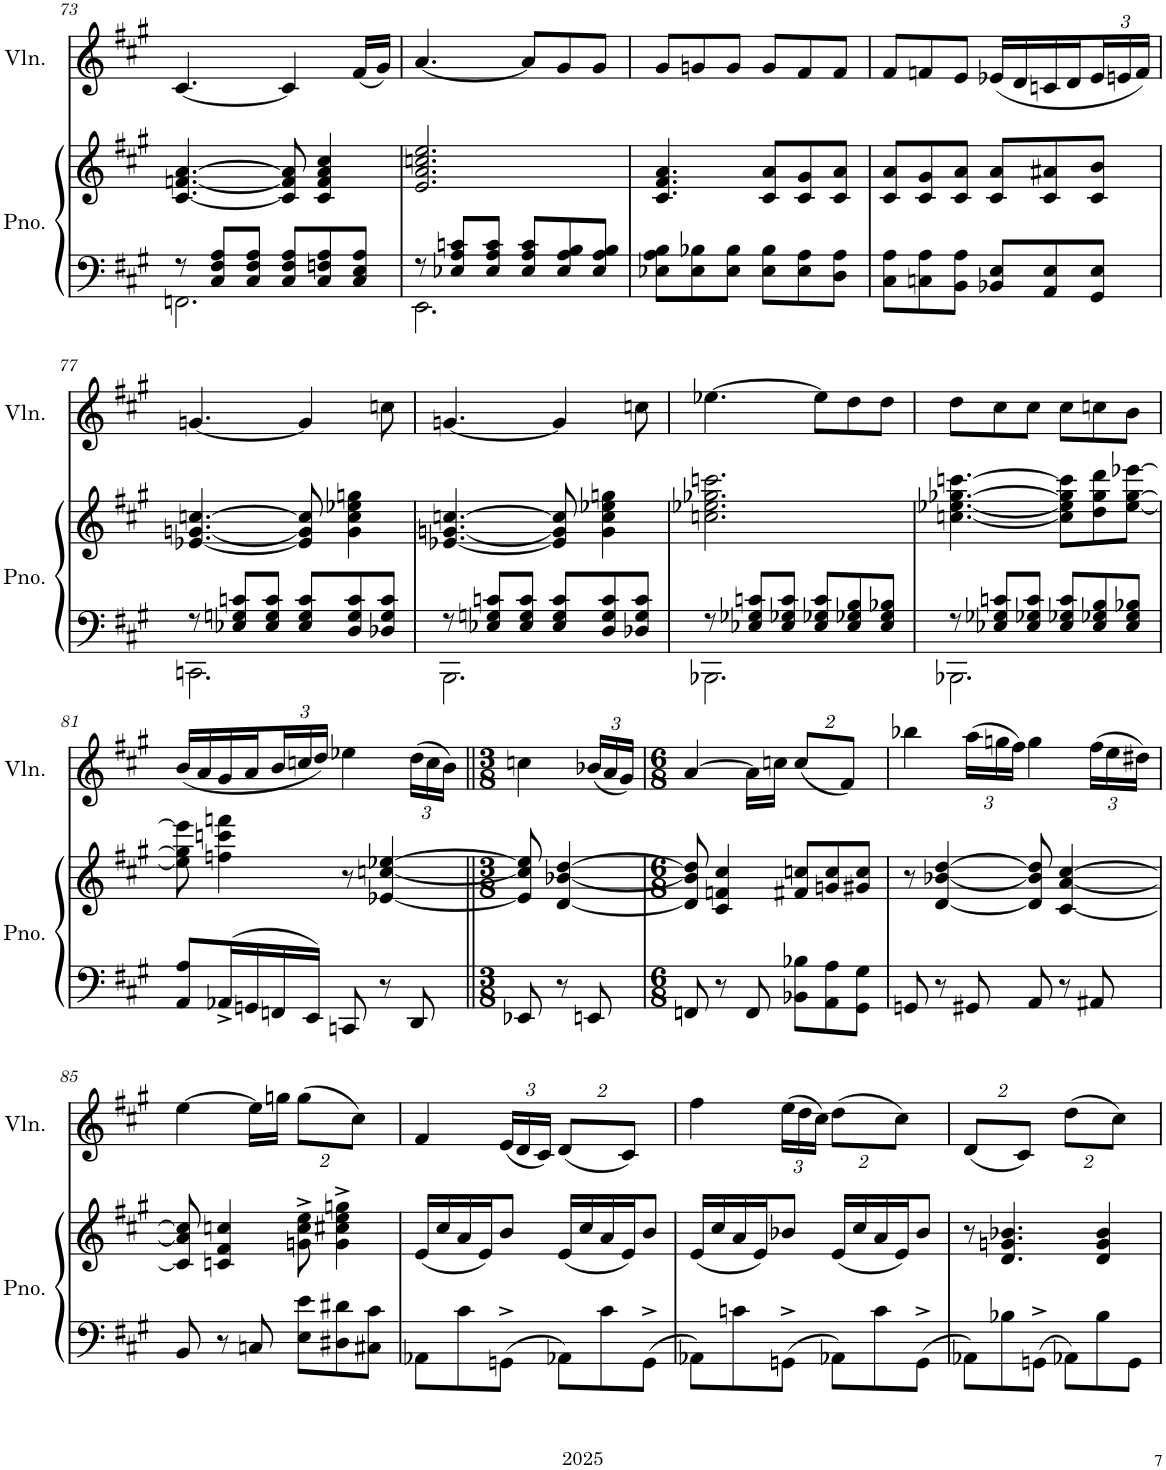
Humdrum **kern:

**kern	**kern	**kern
*part2	*part2	*part1
*staff3	*staff2	*staff1
*I"Piano	*	*I"Violin
*I'Pno.	*	*I'Vln.
!!LO:PB:g=z
*clefF4	*clefG2	*clefG2
*k[f#c#g#]	*k[f#c#g#]	*k[f#c#g#]
*M6/8	*M6/8	*M6/8
=73	=73	=73
*^	*	*
8r	2.FFn\	[4.c#/ [4.fn/ [4.a/	[4.c#/
8C#/ 8F#/ 8A/L	.	.	.
8C#/ 8F#/ 8A/J	.	.	.
8C#/ 8F#/ 8A/L	.	8c#/] 8f/] 8a/]	4c#/]
8C#/ 8Fn/ 8A/	.	4c#/ 4f/ 4a/ 4cc#/	.
8C#/ 8E/ 8A/J	.	.	(16f#/LL
.	.	.	16g#/JJ)
=74	=74	=74	=74
8r	2.EE\	2.e/ 2.a/ 2.ccn/ 2.ee/	[4.a/
8E-X/ 8A/ 8cn/L	.	.	.
8E-/ 8A/ 8c/J	.	.	.
8E-/ 8A/ 8c/L	.	.	8a/L]
8E-/ 8A/ 8B/	.	.	8g#/
8E-/ 8A/ 8B/J	.	.	8g#/J
*v	*v	*	*
=75	=75	=75
8E-X\ 8A\ 8B\L	4.c#/ 4.f#/ 4.a/	8g#/L
8E-\ 8B-X\	.	8gn/
8E-\ 8B-\J	.	8g/J
8E-\ 8B-\L	8c#/ 8a/L	8g/L
8E-\ 8A\	8c#/ 8g#/	8f#/
8D\ 8A\J	8c#/ 8a/J	8f#/J
=76	=76	=76
8C#\ 8A\L	8c#/ 8a/L	8f#/L
8Cn\ 8A\	8c#/ 8g#/	8fn/
8BB\ 8A\J	8c#/ 8a/J	8e/J
8BB-X/ 8E/L	8c#/ 8a/L	(16e-X/LL
.	.	16d/
8AA/ 8E/	8c#/ 8a#X/	16cn/
.	.	16d/
*	*	*Xbrackettup
8GG#/ 8E/J	8c#/ 8b/J	24e-/
.	.	24en/
.	.	24f/JJ)
!!LO:LB:g=z
=77	=77	=77
*^	*	*
8r	2.CCn\	[4.e-X/ [4.gn/ [4.ccn/	[4.gn/
8E-X/ 8Gn/ 8cn/L	.	.	.
8E-/ 8G/ 8c/J	.	.	.
8E-/ 8G/ 8c/L	.	8e-/] 8g/] 8cc/]	4g/]
8D/ 8G/ 8c/	.	4g\ 4cc\ 4ee-X\ 4ggn\	.
8D-X/ 8G/ 8c/J	.	.	8ccn\
=78	=78	=78	=78
8r	2.BBB\	[4.e-X/ [4.gn/ [4.ccn/	[4.gn/
8E-X/ 8Gn/ 8cn/L	.	.	.
8E-/ 8G/ 8c/J	.	.	.
8E-/ 8G/ 8c/L	.	8e-/] 8g/] 8cc/]	4g/]
8D/ 8G/ 8c/	.	4g\ 4cc\ 4ee-X\ 4ggn\	.
8D-X/ 8G/ 8c/J	.	.	8ccn\
=79	=79	=79	=79
8r	2.BBB-X\	2.ccn\ 2.ee-X\ 2.gg-X\ 2.cccn\	[4.ee-X\
8E-X/ 8G-X/ 8cn/L	.	.	.
8E-/ 8G-X/ 8c/J	.	.	.
8E-/ 8G-X/ 8c/L	.	.	8ee-\L]
8E-/ 8G-X/ 8B/	.	.	8dd\
8E-/ 8G-/ 8B-X/J	.	.	8dd\J
=80	=80	=80	=80
8r	2.BBB-X\	[4.ccn\ [4.ee-X\ [4.gg-X\ [4.cccn\	8dd\L
8E-X/ 8G-X/ 8cn/L	.	.	8cc#\
8E-/ 8G-X/ 8c/J	.	.	8cc#\J
8E-/ 8G-X/ 8c/L	.	8cc\] 8ee-\] 8gg-\] 8ccc\]L	8cc#\L
8E-/ 8G-X/ 8B/	.	8dd\ 8gg-\ 8ddd\	8ccn\
8E-/ 8G-/ 8B-X/J	.	[8ee-\ [8gg-\ [8eee-X\J	8b\J
*v	*v	*	*
!!LO:LB:g=z
=81	=81	=81
8AA/ 8A/L	8ee-\] 8gg-\] 8eee-\]	(16b/LL
.	.	16a/
16AA-X^/L	4ffn\ 4cccn\ 4fffn\	16g#/
16GGn/	.	16a/
16FFn/	.	24b/
.	.	24ccn/
16EE/JJ	.	.
.	.	24dd/JJ)
8CCn/	8r	4ee-X\
8r	[4e-X/ [4ccn/ [4ee-X/	.
8DD/	.	(24dd\LL
.	.	24cc\
.	.	24b\JJ)
=82||	=82||	=82||
*M3/8	*M3/8	*M3/8
8EE-X/	8e-/] 8cc/] 8ee-/]	4ccn\
8r	[4d/ [4b-X/ [4dd/	.
8EEn/	.	(24b-X/LL
.	.	24a/
.	.	24g#/JJ)
=83	=83	=83
*M6/8	*M6/8	*M6/8
8FFn/	8d/] 8b-/] 8dd/]	[4a/
8r	4c#/ 4fn/ 4cc#/	.
8FF/	.	16a\LL]
.	.	16ccn\JJ
8BB-X\ 8B-X\L	8f#X/ 8ccn/L	(16%3cc/L
8AA\ 8A\	8gn/ 8cc/	.
.	.	16%3f#/J)
8GG#\ 8G#\J	8g#X/ 8cc/J	.
=84	=84	=84
8GGn/	8r	4bb-X\
8r	[4d/ [4b-X/ [4dd/	.
8GG#X/	.	(24aa\LL
.	.	24ggn\
.	.	24ff#\JJ)
8AA/	8d/] 8b-/] 8dd/]	4gg\
8r	[4c#/ [4a/ [4cc#/	.
8AA#X/	.	(24ff#\LL
.	.	24ee\
.	.	24dd#X\JJ)
!!LO:LB:g=z
=85	=85	=85
8BB/	8c#/] 8a/] 8cc#/]	[4ee\
8r	4cn/ 4f#/ 4ccn/	.
8Cn/	.	16ee\LL]
.	.	16ggn\JJ
8E\ 8e\L	8gn\^ 8cc\^ 8ee\^	(16%3gg\L
8D#X\ 8d#X\	4g\^ 4cc#X\^ 4ee\^ 4ggn\^	.
.	.	16%3cc#\J)
8C#X\ 8c#\J	.	.
=86	=86	=86
8AA-X\L	(16e/LL	4f#/
.	16cc#/	.
8c#\	16a/	.
.	16e/J)	.
8GGn^\J	8b/J	(24e/LL
.	.	24d/
.	.	24c#/JJ)
8AA-X\L	(16e/LL	(16%3d/L
.	16cc#/	.
8c#\	16a/	.
.	16e/J)	16%3c#/J)
8GG^\J	8b/J	.
=87	=87	=87
8AA-X\L	(16e/LL	4ff#\
.	16cc#/	.
8cn\	16a/	.
.	16e/J)	.
8GGn^\J	8b-X/J	(24ee\LL
.	.	24dd\
.	.	24cc#\JJ)
8AA-X\L	(16e/LL	(16%3dd\L
.	16cc#/	.
8c\	16a/	.
.	16e/J)	16%3cc#\J)
8GG^\J	8b-/J	.
=88	=88	=88
8AA-X\L	8r	(16%3d/L
8B-X\	4.d/ 4.gn/ 4.b-X/	.
.	.	16%3c#/J)
8GGn^\J	.	.
8AA-X\L	.	(16%3dd\L
8B-\	4d/ 4g/ 4b-/	.
.	.	16%3cc#\J)
8GG\J	.	.
=	=	=
*-	*-	*-
